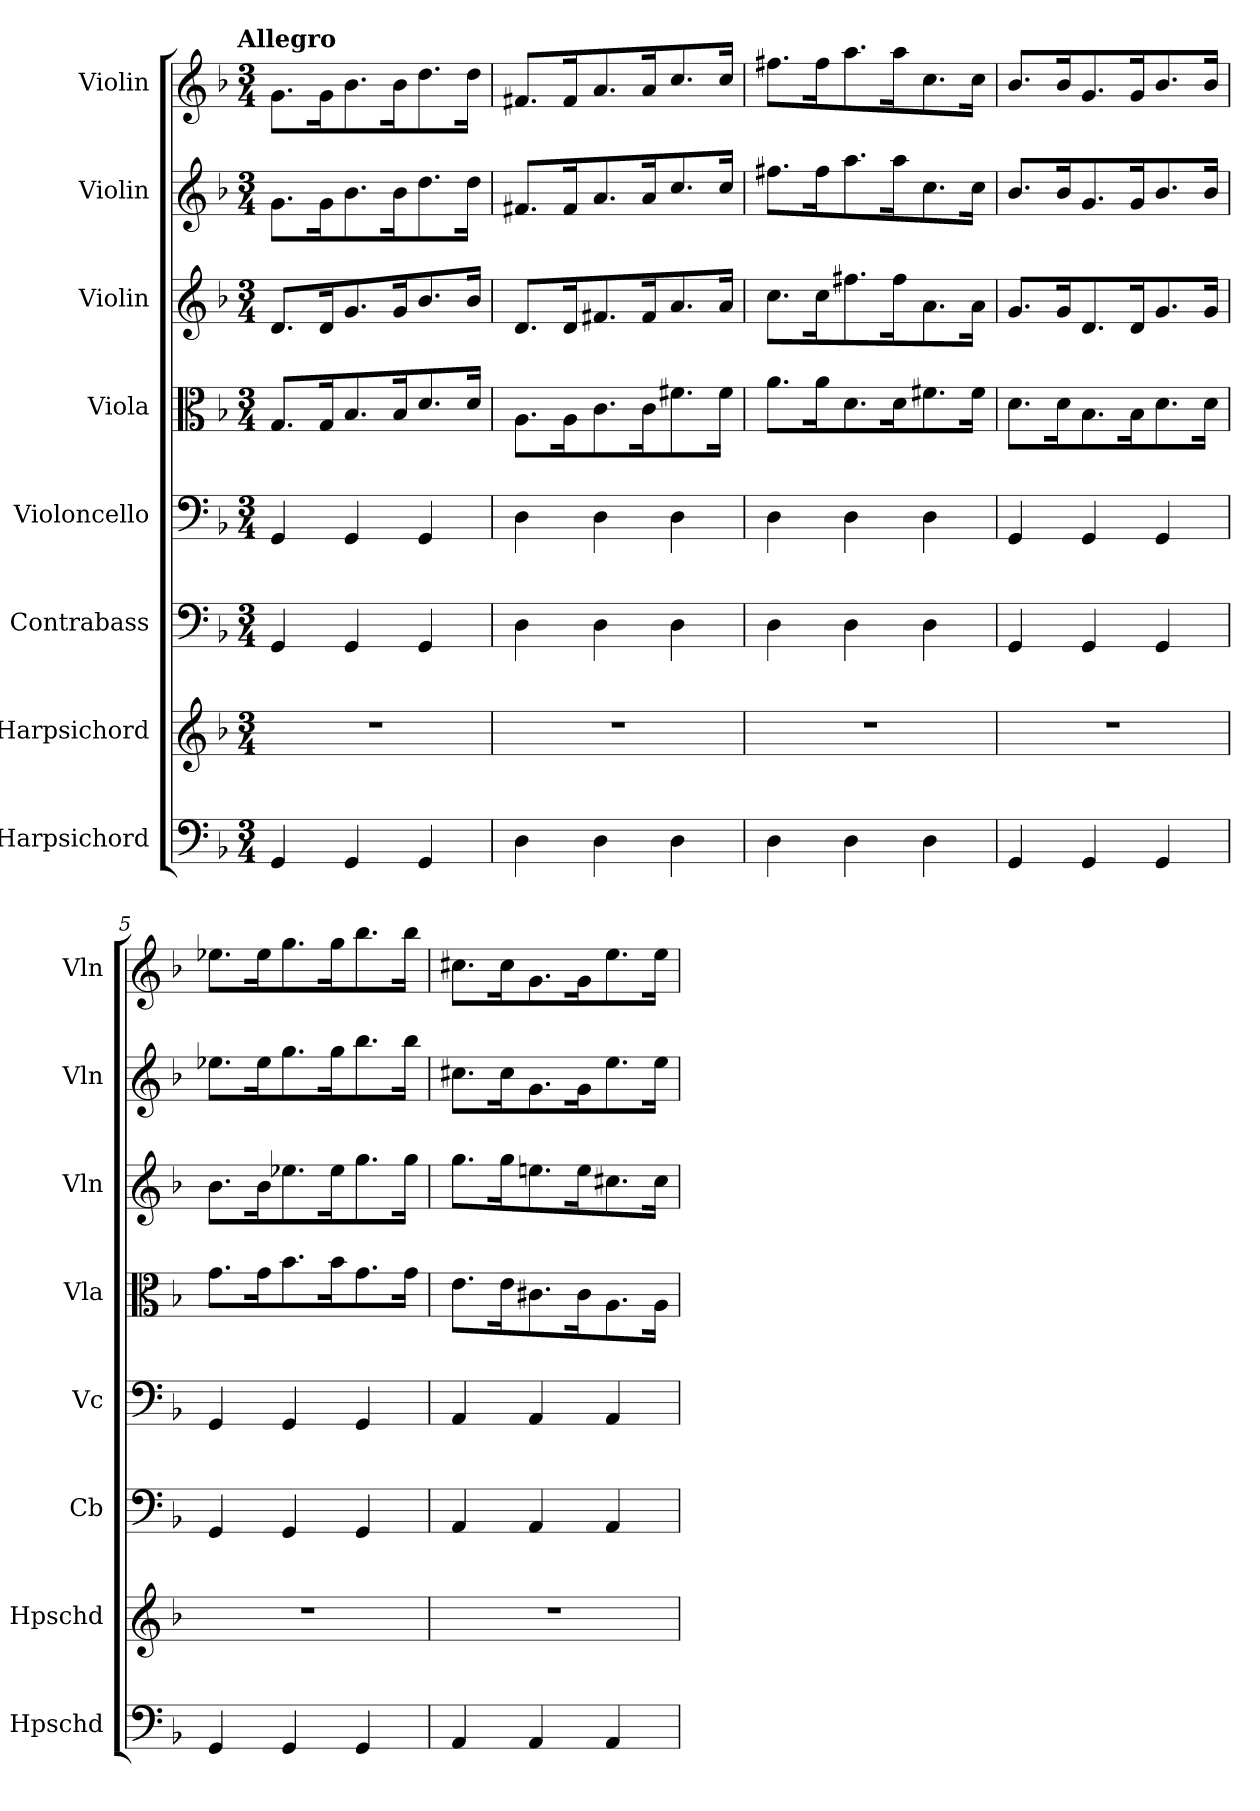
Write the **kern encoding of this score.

**kern	**kern	**kern	**kern	**kern	**kern	**kern	**kern
*part8	*part7	*part6	*part5	*part4	*part3	*part2	*part1
*staff8	*staff7	*staff6	*staff5	*staff4	*staff3	*staff2	*staff1
*I"Harpsichord	*I"Harpsichord	*I"Contrabass	*I"Violoncello	*I"Viola	*I"Violin	*I"Violin	*I"Violin
*I'Hpschd	*I'Hpschd	*I'Cb	*I'Vc	*I'Vla	*I'Vln	*I'Vln	*I'Vln
*clefF4	*clefG2	*clefF4	*clefF4	*clefC3	*clefG2	*clefG2	*clefG2
*k[b-]	*k[b-]	*k[b-]	*k[b-]	*k[b-]	*k[b-]	*k[b-]	*k[b-]
!!LO:TX:omd:t=Allegro
*M3/4	*M3/4	*M3/4	*M3/4	*M3/4	*M3/4	*M3/4	*M3/4
*MM120	*MM120	*MM120	*MM120	*MM120	*MM120	*MM120	*MM120
=1	=1	=1	=1	=1	=1	=1	=1
4GG/	2.r	4GG/	4GG/	8.G/L	8.d/L	8.g\L	8.g\L
.	.	.	.	16G/K	16d/K	16g\K	16g\K
4GG/	.	4GG/	4GG/	8.B-/	8.g/	8.b-\	8.b-\
.	.	.	.	16B-/K	16g/K	16b-\K	16b-\K
4GG/	.	4GG/	4GG/	8.d/	8.b-/	8.dd\	8.dd\
.	.	.	.	16d/Jk	16b-/Jk	16dd\Jk	16dd\Jk
=2	=2	=2	=2	=2	=2	=2	=2
4D\	2.r	4D\	4D\	8.A\L	8.d/L	8.f#X/L	8.f#X/L
.	.	.	.	16A\K	16d/K	16f#/K	16f#/K
4D\	.	4D\	4D\	8.c\	8.f#X/	8.a/	8.a/
.	.	.	.	16c\K	16f#/K	16a/K	16a/K
4D\	.	4D\	4D\	8.f#X\	8.a/	8.cc/	8.cc/
.	.	.	.	16f#\Jk	16a/Jk	16cc/Jk	16cc/Jk
=3	=3	=3	=3	=3	=3	=3	=3
4D\	2.r	4D\	4D\	8.a\L	8.cc\L	8.ff#X\L	8.ff#X\L
.	.	.	.	16a\K	16cc\K	16ff#\K	16ff#\K
4D\	.	4D\	4D\	8.d\	8.ff#X\	8.aa\	8.aa\
.	.	.	.	16d\K	16ff#\K	16aa\K	16aa\K
4D\	.	4D\	4D\	8.f#X\	8.a\	8.cc\	8.cc\
.	.	.	.	16f#\Jk	16a\Jk	16cc\Jk	16cc\Jk
=4	=4	=4	=4	=4	=4	=4	=4
4GG/	2.r	4GG/	4GG/	8.d\L	8.g/L	8.b-/L	8.b-/L
.	.	.	.	16d\K	16g/K	16b-/K	16b-/K
4GG/	.	4GG/	4GG/	8.B-\	8.d/	8.g/	8.g/
.	.	.	.	16B-\K	16d/K	16g/K	16g/K
4GG/	.	4GG/	4GG/	8.d\	8.g/	8.b-/	8.b-/
.	.	.	.	16d\Jk	16g/Jk	16b-/Jk	16b-/Jk
=5	=5	=5	=5	=5	=5	=5	=5
4GG/	2.r	4GG/	4GG/	8.g\L	8.b-\L	8.ee-X\L	8.ee-X\L
.	.	.	.	16g\K	16b-\K	16ee-\K	16ee-\K
4GG/	.	4GG/	4GG/	8.b-\	8.ee-X\	8.gg\	8.gg\
.	.	.	.	16b-\K	16ee-\K	16gg\K	16gg\K
4GG/	.	4GG/	4GG/	8.g\	8.gg\	8.bb-\	8.bb-\
.	.	.	.	16g\Jk	16gg\Jk	16bb-\Jk	16bb-\Jk
=6	=6	=6	=6	=6	=6	=6	=6
4AA/	2.r	4AA/	4AA/	8.e\L	8.gg\L	8.cc#X\L	8.cc#X\L
.	.	.	.	16e\K	16gg\K	16cc#\K	16cc#\K
4AA/	.	4AA/	4AA/	8.c#X\	8.een\	8.g\	8.g\
.	.	.	.	16c#\K	16ee\K	16g\K	16g\K
4AA/	.	4AA/	4AA/	8.A\	8.cc#X\	8.ee\	8.ee\
.	.	.	.	16A\Jk	16cc#\Jk	16ee\Jk	16ee\Jk
=	=	=	=	=	=	=	=
*-	*-	*-	*-	*-	*-	*-	*-
